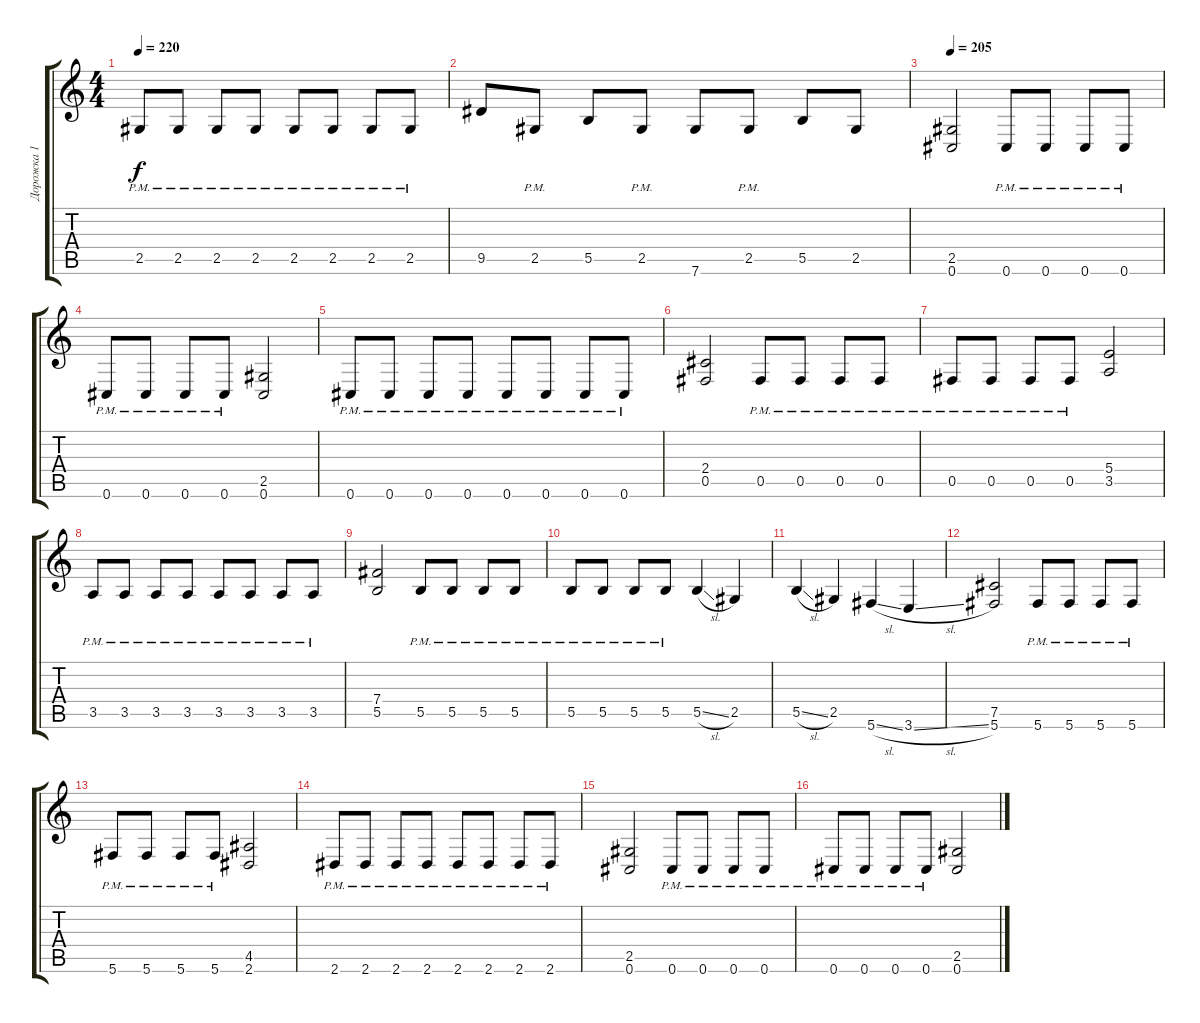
\track ("Дорожка 1" "Дорожка 1") {instrument distortionguitar}
\staff {score tabs}
\tuning (Db4 Ab3 E3 B2 Gb2 Db2) {hide}
\ts (4 4)
\tempo 220
\clef g2
\ks c
2.5{pm}.8{dy f} 2.5{pm}.8 2.5{pm}.8 2.5{pm}.8 2.5{pm}.8 2.5{pm}.8 2.5{pm}.8 2.5{pm}.8 |
9.5.8 2.5{pm}.8 5.5.8 2.5{pm}.8 7.6.8 2.5{pm}.8 5.5.8 2.5.8 |
\tempo 205
(2.5 0.6).2 0.6{pm}.8 0.6{pm}.8 0.6{pm}.8 0.6{pm}.8 |
0.6{pm}.8 0.6{pm}.8 0.6{pm}.8 0.6{pm}.8 (2.5 0.6).2 |
0.6{pm}.8 0.6{pm}.8 0.6{pm}.8 0.6{pm}.8 0.6{pm}.8 0.6{pm}.8 0.6{pm}.8 0.6{pm}.8 |
(2.4 0.5).2 0.5{pm}.8 0.5{pm}.8 0.5{pm}.8 0.5{pm}.8 |
0.5{pm}.8 0.5{pm}.8 0.5{pm}.8 0.5{pm}.8 (5.4 3.5).2 |
3.5{pm}.8 3.5{pm}.8 3.5{pm}.8 3.5{pm}.8 3.5{pm}.8 3.5{pm}.8 3.5{pm}.8 3.5{pm}.8 |
(7.4 5.5).2 5.5{pm}.8 5.5{pm}.8 5.5{pm}.8 5.5{pm}.8 |
5.5{pm}.8 5.5{pm}.8 5.5{pm}.8 5.5{pm}.8 5.5{sl}.4 2.5.4 |
5.5{sl}.4 2.5.4 5.6{sl}.4 3.6{sl}.4 |
(7.5 5.6).2 5.6{pm}.8 5.6{pm}.8 5.6{pm}.8 5.6{pm}.8 |
5.6{pm}.8 5.6{pm}.8 5.6{pm}.8 5.6{pm}.8 (4.5 2.6).2 |
2.6{pm}.8 2.6{pm}.8 2.6{pm}.8 2.6{pm}.8 2.6{pm}.8 2.6{pm}.8 2.6{pm}.8 2.6{pm}.8 |
(2.5 0.6).2 0.6{pm}.8 0.6{pm}.8 0.6{pm}.8 0.6{pm}.8 |
0.6{pm}.8 0.6{pm}.8 0.6{pm}.8 0.6{pm}.8 (2.5 0.6).2
